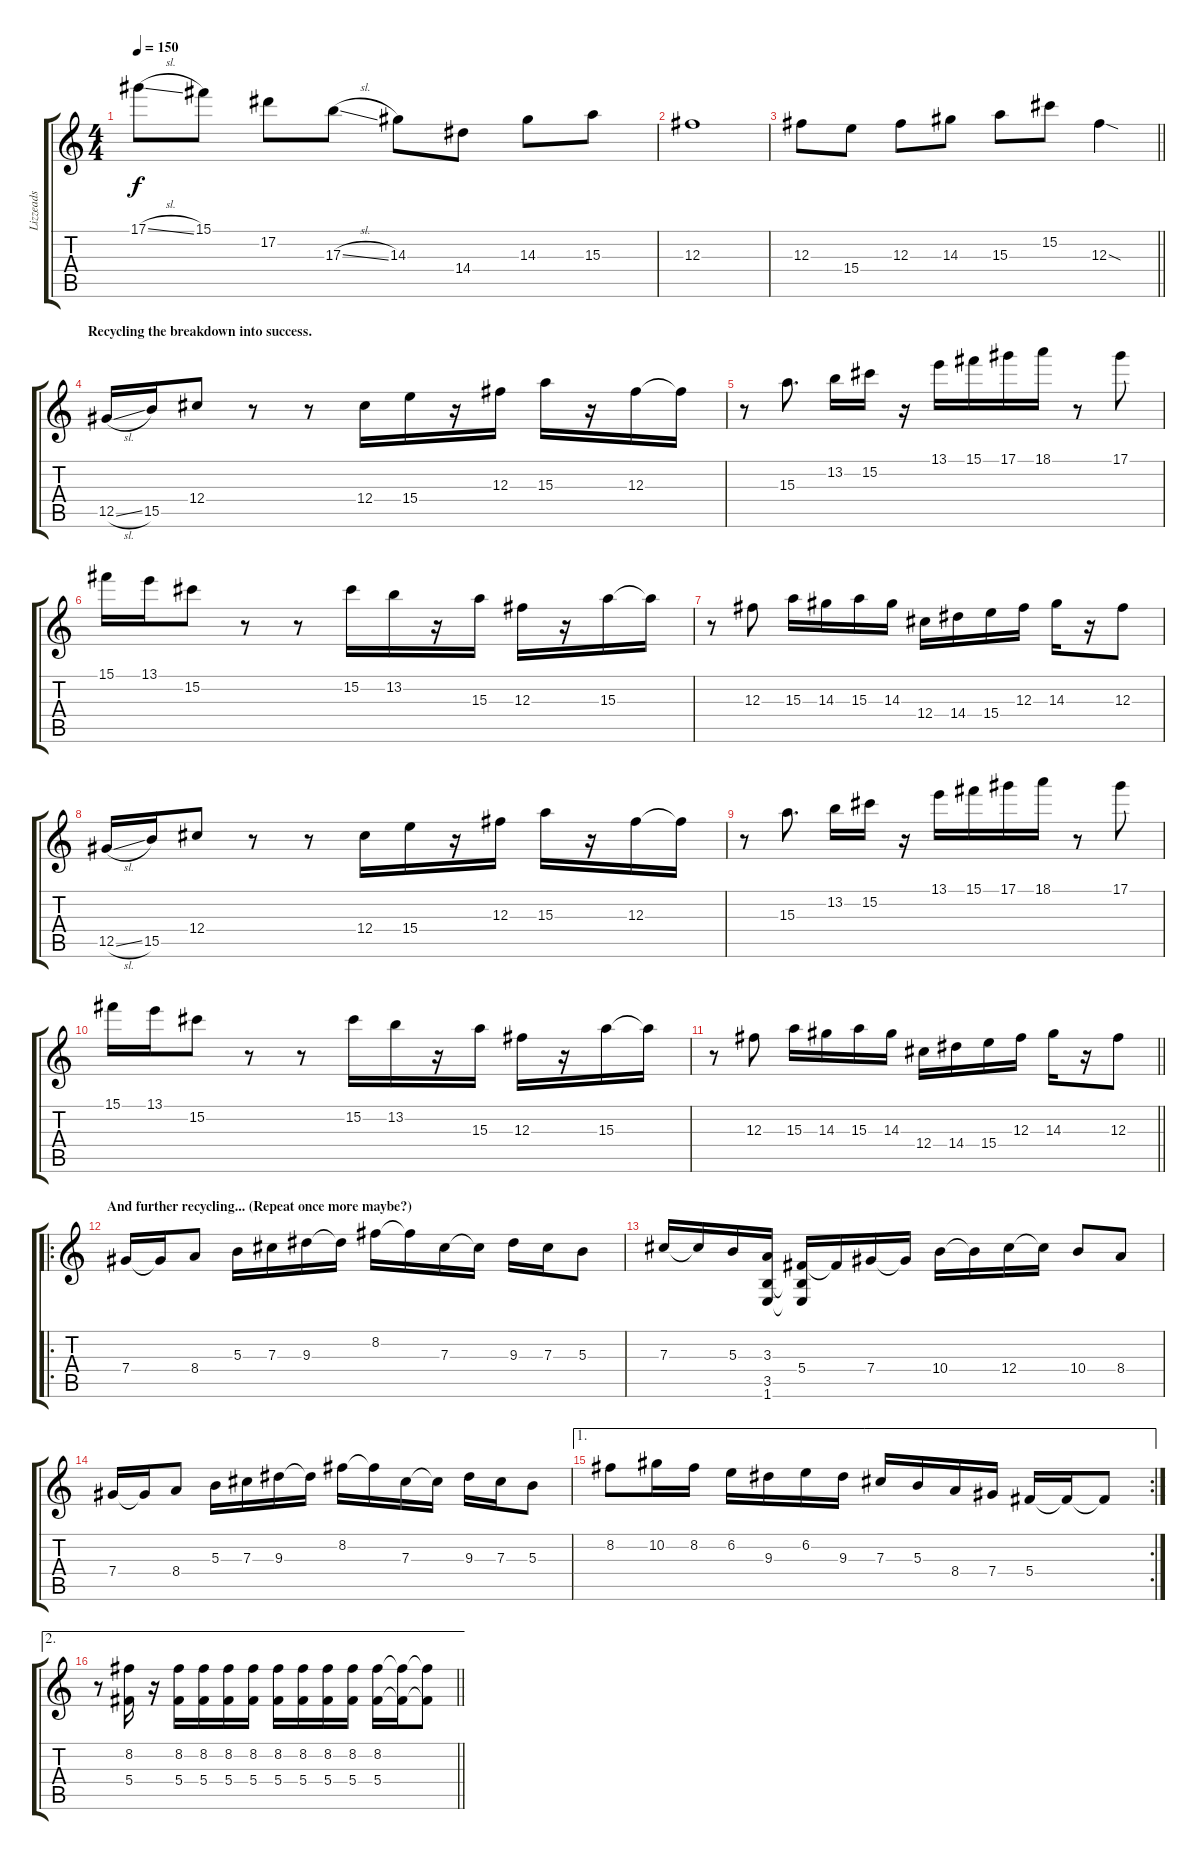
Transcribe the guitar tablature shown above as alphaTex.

\track ("Lizzeads" "Lizzeads") {instrument overdrivenguitar}
\staff {score tabs}
\tuning (Eb4 Bb3 Gb3 Db3 Ab2 Eb2) {hide}
\ts (4 4)
\tempo 150
\clef g2
\ks c
17.1{sl}.8{dy f} 15.1.8 17.2.8 17.3{sl}.8 14.3.8 14.4.8 14.3.8 15.3.8 |
12.3.1 |
\barLineRight lightlight
12.3.8 15.4.8 12.3.8 14.3.8 15.3.8 15.2.8 12.3{sod}.4 |
\section ("" "Recycling the breakdown into success.")
12.5{sl}.16 15.5.16 12.4.8 r.8 r.8 12.4.16 15.4.16 r.16 12.3.16 15.3.16 r.16 12.3.16 12.3{t}.16 |
r.8 15.3.8{d} 13.2.16 15.2.16 r.16 13.1.16 15.1.16 17.1.16 18.1.16 r.8 17.1.8 |
15.1.16 13.1.16 15.2.8 r.8 r.8 15.2.16 13.2.16 r.16 15.3.16 12.3.16 r.16 15.3.16 15.3{t}.16 |
r.8 12.3.8 15.3.16 14.3.16 15.3.16 14.3.16 12.4.16 14.4.16 15.4.16 12.3.16 14.3.16 r.16 12.3.8 |
12.5{sl}.16 15.5.16 12.4.8 r.8 r.8 12.4.16 15.4.16 r.16 12.3.16 15.3.16 r.16 12.3.16 12.3{t}.16 |
r.8 15.3.8{d} 13.2.16 15.2.16 r.16 13.1.16 15.1.16 17.1.16 18.1.16 r.8 17.1.8 |
15.1.16 13.1.16 15.2.8 r.8 r.8 15.2.16 13.2.16 r.16 15.3.16 12.3.16 r.16 15.3.16 15.3{t}.16 |
\barLineRight lightlight
r.8 12.3.8 15.3.16 14.3.16 15.3.16 14.3.16 12.4.16 14.4.16 15.4.16 12.3.16 14.3.16 r.16 12.3.8 |
\ro
\section ("" "And further recycling... (Repeat once more maybe?)")
7.4.16 7.4{t}.16 8.4.8 5.3.16 7.3.16 9.3.16 9.3{t}.16 8.2.16 8.2{t}.16 7.3.16 7.3{t}.16 9.3.16 7.3.16 5.3.8 |
7.3.16 7.3{t}.16 5.3.16 (3.3 3.5 1.6).16 (5.4 3.5{t} 1.6{t}).16 5.4{t}.16 7.4.16 7.4{t}.16 10.4.16 10.4{t}.16 12.4.16 12.4{t}.16 10.4.8 8.4.8 |
7.4.16 7.4{t}.16 8.4.8 5.3.16 7.3.16 9.3.16 9.3{t}.16 8.2.16 8.2{t}.16 7.3.16 7.3{t}.16 9.3.16 7.3.16 5.3.8 |
\ae 1
\rc 2
8.2.8 10.2.16 8.2.16 6.2.16 9.3.16 6.2.16 9.3.16 7.3.16 5.3.16 8.4.16 7.4.16 5.4.16 5.4{t}.16 5.4{t}.8 |
\ae 2
\barLineRight lightlight
r.8 (8.2 5.4).16 r.16 (8.2 5.4).16 (8.2 5.4).16 (8.2 5.4).16 (8.2 5.4).16 (8.2 5.4).16 (8.2 5.4).16 (8.2 5.4).16 (8.2 5.4).16 (8.2 5.4).16 (8.2{t} 5.4{t}).16 (8.2{t} 5.4{t}).8
